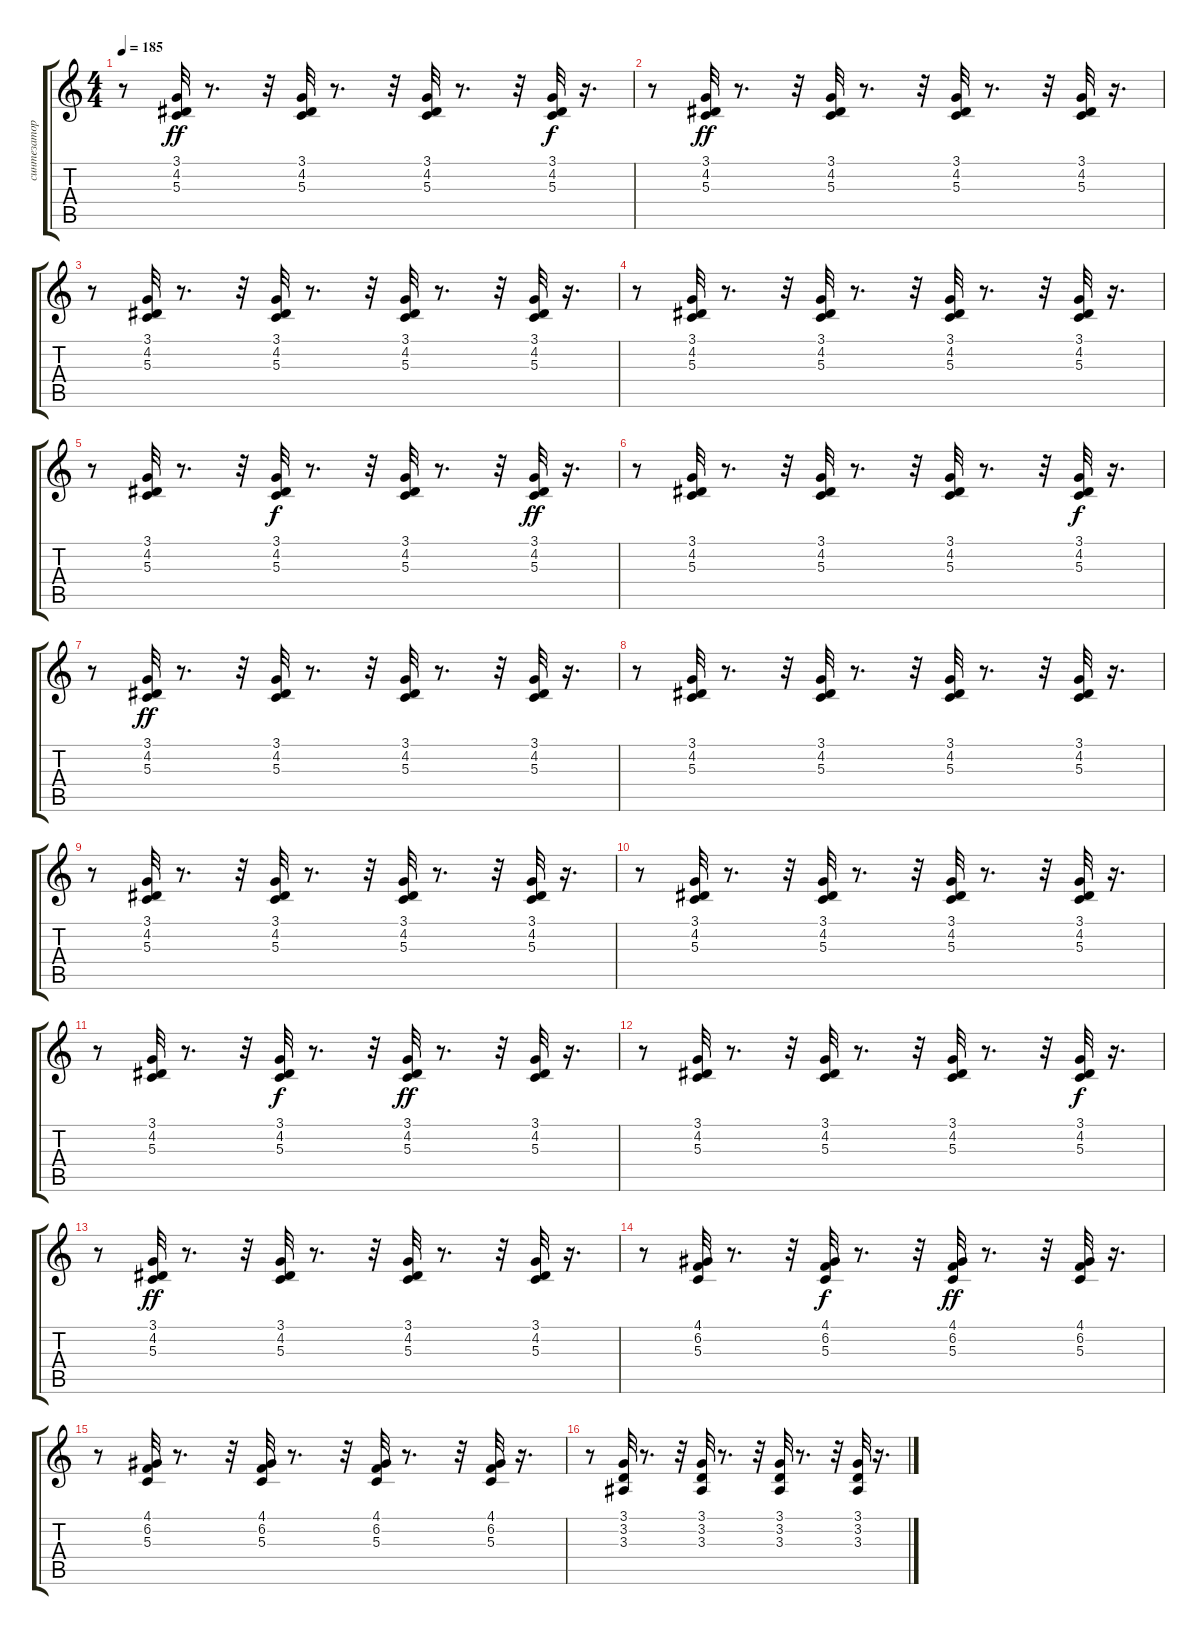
\track ("синтезатор" "синтезатор") {instrument harpsichord}
\staff {score tabs}
\tuning (E4 B3 G3 D3 A2 E2) {hide}
\ts (4 4)
\tempo 185
\clef g2
\ks c
r.8{dy ff} (3.1 4.2 5.3).32 r.8{d} r.32 (3.1 4.2 5.3).32 r.8{d} r.32 (3.1 4.2 5.3).32 r.8{d} r.32 (3.1 4.2 5.3).32{dy f} r.16{d} |
r.8 (3.1 4.2 5.3).32{dy ff} r.8{d} r.32 (3.1 4.2 5.3).32 r.8{d} r.32 (3.1 4.2 5.3).32 r.8{d} r.32 (3.1 4.2 5.3).32 r.16{d} |
r.8 (3.1 4.2 5.3).32 r.8{d} r.32 (3.1 4.2 5.3).32 r.8{d} r.32 (3.1 4.2 5.3).32 r.8{d} r.32 (3.1 4.2 5.3).32 r.16{d} |
r.8 (3.1 4.2 5.3).32 r.8{d} r.32 (3.1 4.2 5.3).32 r.8{d} r.32 (3.1 4.2 5.3).32 r.8{d} r.32 (3.1 4.2 5.3).32 r.16{d} |
r.8 (3.1 4.2 5.3).32 r.8{d} r.32 (3.1 4.2 5.3).32{dy f} r.8{d} r.32 (3.1 4.2 5.3).32 r.8{d} r.32 (3.1 4.2 5.3).32{dy ff} r.16{d} |
r.8 (3.1 4.2 5.3).32 r.8{d} r.32 (3.1 4.2 5.3).32 r.8{d} r.32 (3.1 4.2 5.3).32 r.8{d} r.32 (3.1 4.2 5.3).32{dy f} r.16{d} |
r.8 (3.1 4.2 5.3).32{dy ff} r.8{d} r.32 (3.1 4.2 5.3).32 r.8{d} r.32 (3.1 4.2 5.3).32 r.8{d} r.32 (3.1 4.2 5.3).32 r.16{d} |
r.8 (3.1 4.2 5.3).32 r.8{d} r.32 (3.1 4.2 5.3).32 r.8{d} r.32 (3.1 4.2 5.3).32 r.8{d} r.32 (3.1 4.2 5.3).32 r.16{d} |
r.8 (3.1 4.2 5.3).32 r.8{d} r.32 (3.1 4.2 5.3).32 r.8{d} r.32 (3.1 4.2 5.3).32 r.8{d} r.32 (3.1 4.2 5.3).32 r.16{d} |
r.8 (3.1 4.2 5.3).32 r.8{d} r.32 (3.1 4.2 5.3).32 r.8{d} r.32 (3.1 4.2 5.3).32 r.8{d} r.32 (3.1 4.2 5.3).32 r.16{d} |
r.8 (3.1 4.2 5.3).32 r.8{d} r.32 (3.1 4.2 5.3).32{dy f} r.8{d} r.32 (3.1 4.2 5.3).32{dy ff} r.8{d} r.32 (3.1 4.2 5.3).32 r.16{d} |
r.8 (3.1 4.2 5.3).32 r.8{d} r.32 (3.1 4.2 5.3).32 r.8{d} r.32 (3.1 4.2 5.3).32 r.8{d} r.32 (3.1 4.2 5.3).32{dy f} r.16{d} |
r.8 (3.1 4.2 5.3).32{dy ff} r.8{d} r.32 (3.1 4.2 5.3).32 r.8{d} r.32 (3.1 4.2 5.3).32 r.8{d} r.32 (3.1 4.2 5.3).32 r.16{d} |
r.8 (4.1 6.2 5.3).32 r.8{d} r.32 (4.1 6.2 5.3).32{dy f} r.8{d} r.32 (4.1 6.2 5.3).32{dy ff} r.8{d} r.32 (4.1 6.2 5.3).32 r.16{d} |
r.8 (4.1 6.2 5.3).32 r.8{d} r.32 (4.1 6.2 5.3).32 r.8{d} r.32 (4.1 6.2 5.3).32 r.8{d} r.32 (4.1 6.2 5.3).32 r.16{d} |
r.8 (3.1 3.2 3.3).32 r.8{d} r.32 (3.1 3.2 3.3).32 r.8{d} r.32 (3.1 3.2 3.3).32 r.8{d} r.32 (3.1 3.2 3.3).32 r.16{d}
